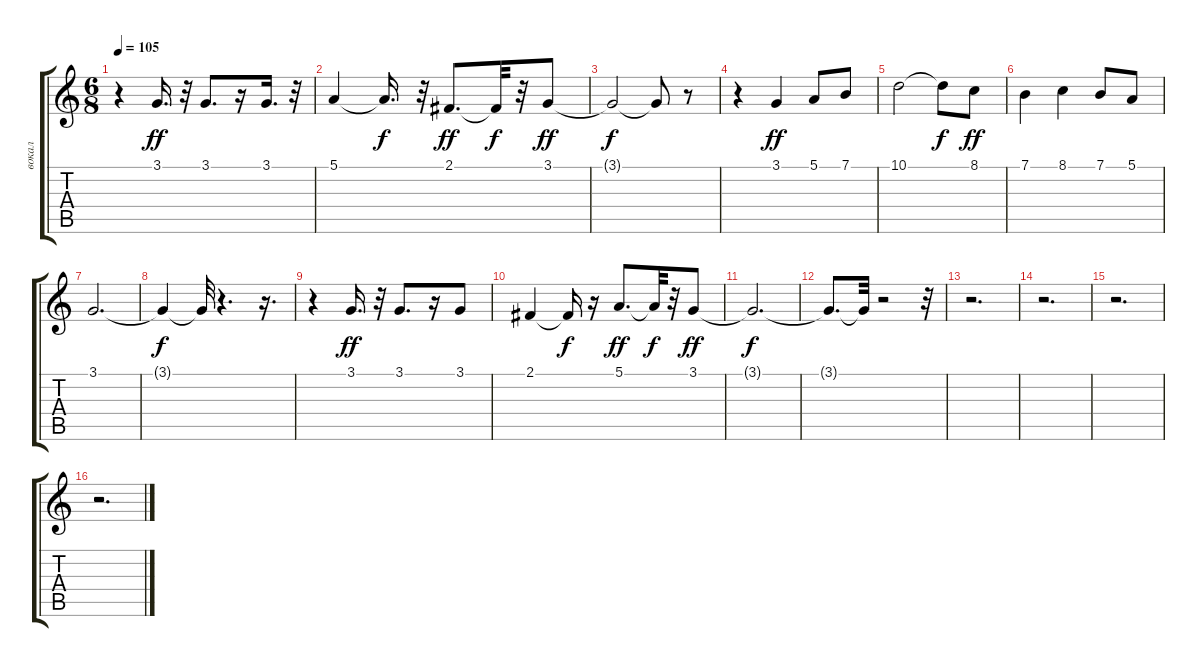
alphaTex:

\track ("вокал" "вокал") {instrument panflute}
\staff {score tabs}
\tuning (E4 B3 G3 D3 A2 E2) {hide}
\ts (6 8)
\tempo 105
\clef g2
\ks c
r.4{dy f} 3.1.16{d dy ff} r.32 3.1.8{d} r.16 3.1.16{d} r.32 |
5.1.4 5.1{t}.16{d dy f} r.32 2.1.8{d dy ff} 2.1{t}.32{dy f} r.32 3.1.8{dy ff} |
3.1{t}.2{dy f} 3.1{t}.8 r.8 |
r.4 3.1.4{dy ff} 5.1.8 7.1.8 |
10.1.2 10.1{t}.8{dy f} 8.1.8{dy ff} |
7.1.4 8.1.4 7.1.8 5.1.8 |
3.1.2{d} |
3.1{t}.4{dy f} 3.1{t}.32 r.4{d} r.16{d} |
r.4 3.1.16{d dy ff} r.32 3.1.8{d} r.16 3.1.8 |
2.1.4 2.1{t}.16{dy f} r.16 5.1.8{d dy ff} 5.1{t}.32{dy f} r.32 3.1.8{dy ff} |
3.1{t}.2{d dy f} |
3.1{t}.8{d} 3.1{t}.32 r.2 r.32 |
r.2{d} |
r.2{d} |
r.2{d} |
r.2{d}
